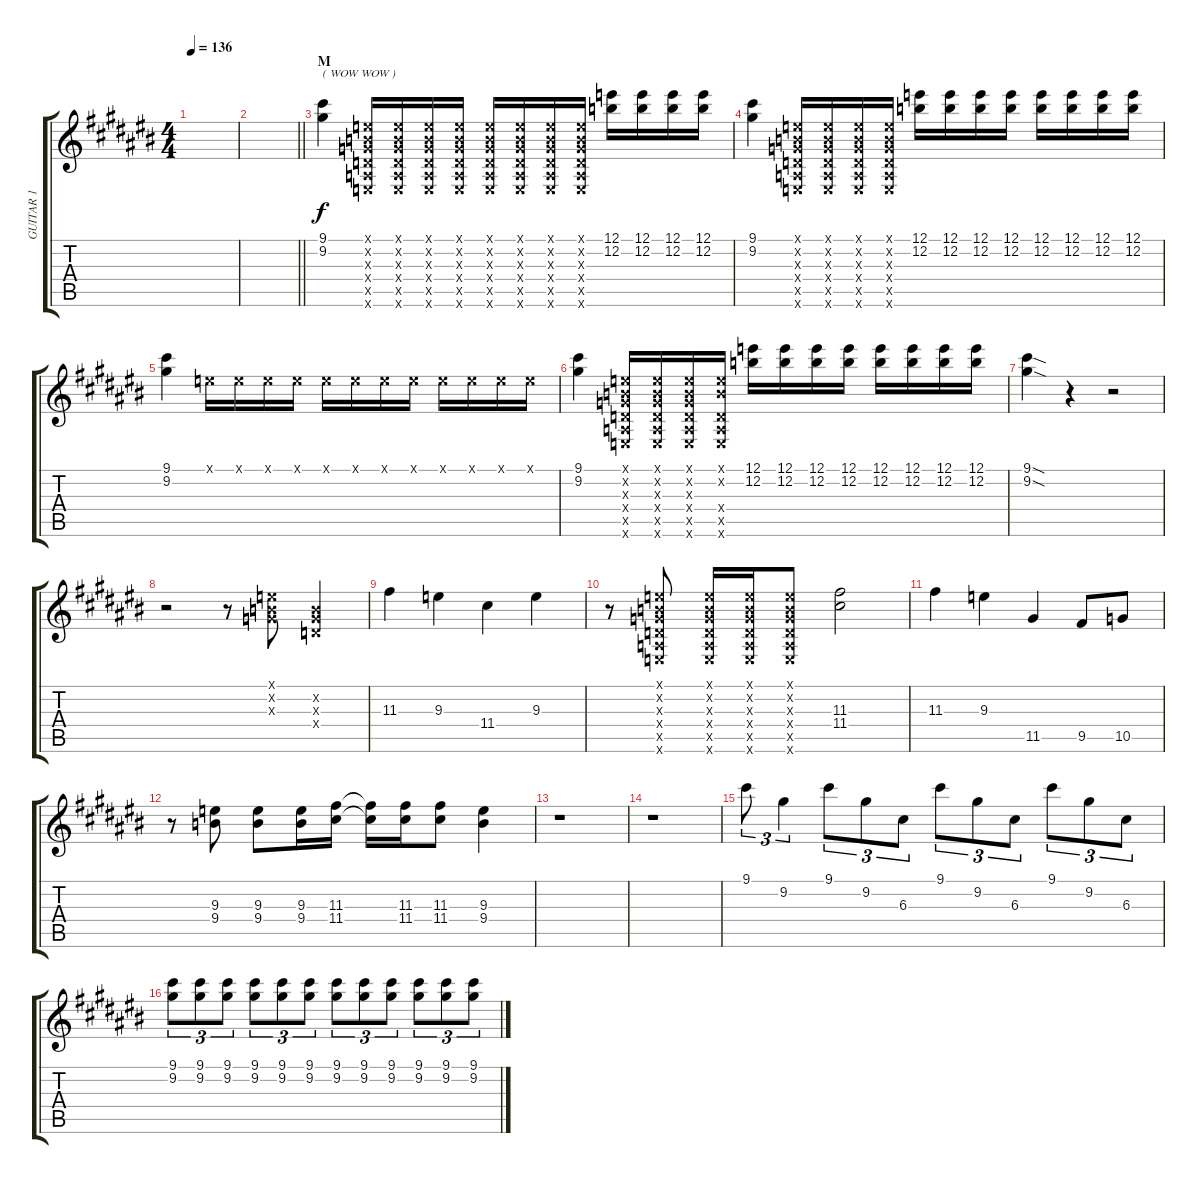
\track ("GUITAR 1" "GUITAR 1") {instrument distortionguitar}
\staff {score tabs}
\tuning (E4 B3 G3 D3 A2 E2) {hide}
\ts (4 4)
\tempo 136
\clef g2
\ks c#
|
\barLineRight lightlight
|
\section ("" "M")
(9.1 9.2).4{txt "( WOW WOW )"} (0.1{x} 0.2{x} 0.3{x} 0.4{x} 0.5{x} 0.6{x}).16 (0.1{x} 0.2{x} 0.3{x} 0.4{x} 0.5{x} 0.6{x}).16 (0.1{x} 0.2{x} 0.3{x} 0.4{x} 0.5{x} 0.6{x}).16 (0.1{x} 0.2{x} 0.3{x} 0.4{x} 0.5{x} 0.6{x}).16 (0.1{x} 0.2{x} 0.3{x} 0.4{x} 0.5{x} 0.6{x}).16 (0.1{x} 0.2{x} 0.3{x} 0.4{x} 0.5{x} 0.6{x}).16 (0.1{x} 0.2{x} 0.3{x} 0.4{x} 0.5{x} 0.6{x}).16 (0.1{x} 0.2{x} 0.3{x} 0.4{x} 0.5{x} 0.6{x}).16 (12.1 12.2).16 (12.1 12.2).16 (12.1 12.2).16 (12.1 12.2).16 |
(9.1 9.2).4 (0.1{x} 0.2{x} 0.3{x} 0.4{x} 0.5{x} 0.6{x}).16 (0.1{x} 0.2{x} 0.3{x} 0.4{x} 0.5{x} 0.6{x}).16 (0.1{x} 0.2{x} 0.3{x} 0.4{x} 0.5{x} 0.6{x}).16 (0.1{x} 0.2{x} 0.3{x} 0.4{x} 0.5{x} 0.6{x}).16 (12.1 12.2).16 (12.1 12.2).16 (12.1 12.2).16 (12.1 12.2).16 (12.1 12.2).16 (12.1 12.2).16 (12.1 12.2).16 (12.1 12.2).16 |
(9.1 9.2).4 0.1{x}.16 0.1{x}.16 0.1{x}.16 0.1{x}.16 0.1{x}.16 0.1{x}.16 0.1{x}.16 0.1{x}.16 0.1{x}.16 0.1{x}.16 0.1{x}.16 0.1{x}.16 |
(9.1 9.2).4 (0.1{x} 0.2{x} 0.3{x} 0.4{x} 0.5{x} 0.6{x}).16 (0.1{x} 0.2{x} 0.3{x} 0.4{x} 0.5{x} 0.6{x}).16 (0.1{x} 0.2{x} 0.3{x} 0.4{x} 0.5{x} 0.6{x}).16 (0.1{x} 0.2{x} 0.4{x} 0.5{x} 0.6{x}).16 (12.1 12.2).16 (12.1 12.2).16 (12.1 12.2).16 (12.1 12.2).16 (12.1 12.2).16 (12.1 12.2).16 (12.1 12.2).16 (12.1 12.2).16 |
(9.1{sod} 9.2{sod}).4 r.4 r.2 |
r.2 r.8 (0.1{x} 0.2{x} 0.3{x}).8 (0.2{x} 0.3{x} 0.4{x}).4 |
11.3.4 9.3.4 11.4.4 9.3.4 |
r.8 (0.1{x} 0.2{x} 0.3{x} 0.4{x} 0.5{x} 0.6{x}).8 (0.1{x} 0.2{x} 0.3{x} 0.4{x} 0.5{x} 0.6{x}).16 (0.1{x} 0.2{x} 0.3{x} 0.4{x} 0.5{x} 0.6{x}).16 (0.1{x} 0.2{x} 0.3{x} 0.4{x} 0.5{x} 0.6{x}).8 (11.3 11.4).2 |
11.3.4 9.3.4 11.5.4 9.5.8 10.5.8 |
r.8 (9.3 9.4).8 (9.3 9.4).8 (9.3 9.4).16 (11.3 11.4).16 (11.3{t} 11.4{t}).16 (11.3 11.4).16 (11.3 11.4).8 (9.3 9.4).4 |
r.1 |
r.1 |
9.1.8{tu (3 2)} 9.2.4{tu (3 2)} 9.1.8{tu (3 2)} 9.2.8{tu (3 2)} 6.3.8{tu (3 2)} 9.1.8{tu (3 2)} 9.2.8{tu (3 2)} 6.3.8{tu (3 2)} 9.1.8{tu (3 2)} 9.2.8{tu (3 2)} 6.3.8{tu (3 2)} |
(9.1 9.2).8{tu (3 2)} (9.1 9.2).8{tu (3 2)} (9.1 9.2).8{tu (3 2)} (9.1 9.2).8{tu (3 2)} (9.1 9.2).8{tu (3 2)} (9.1 9.2).8{tu (3 2)} (9.1 9.2).8{tu (3 2)} (9.1 9.2).8{tu (3 2)} (9.1 9.2).8{tu (3 2)} (9.1 9.2).8{tu (3 2)} (9.1 9.2).8{tu (3 2)} (9.1 9.2).8{tu (3 2)}
